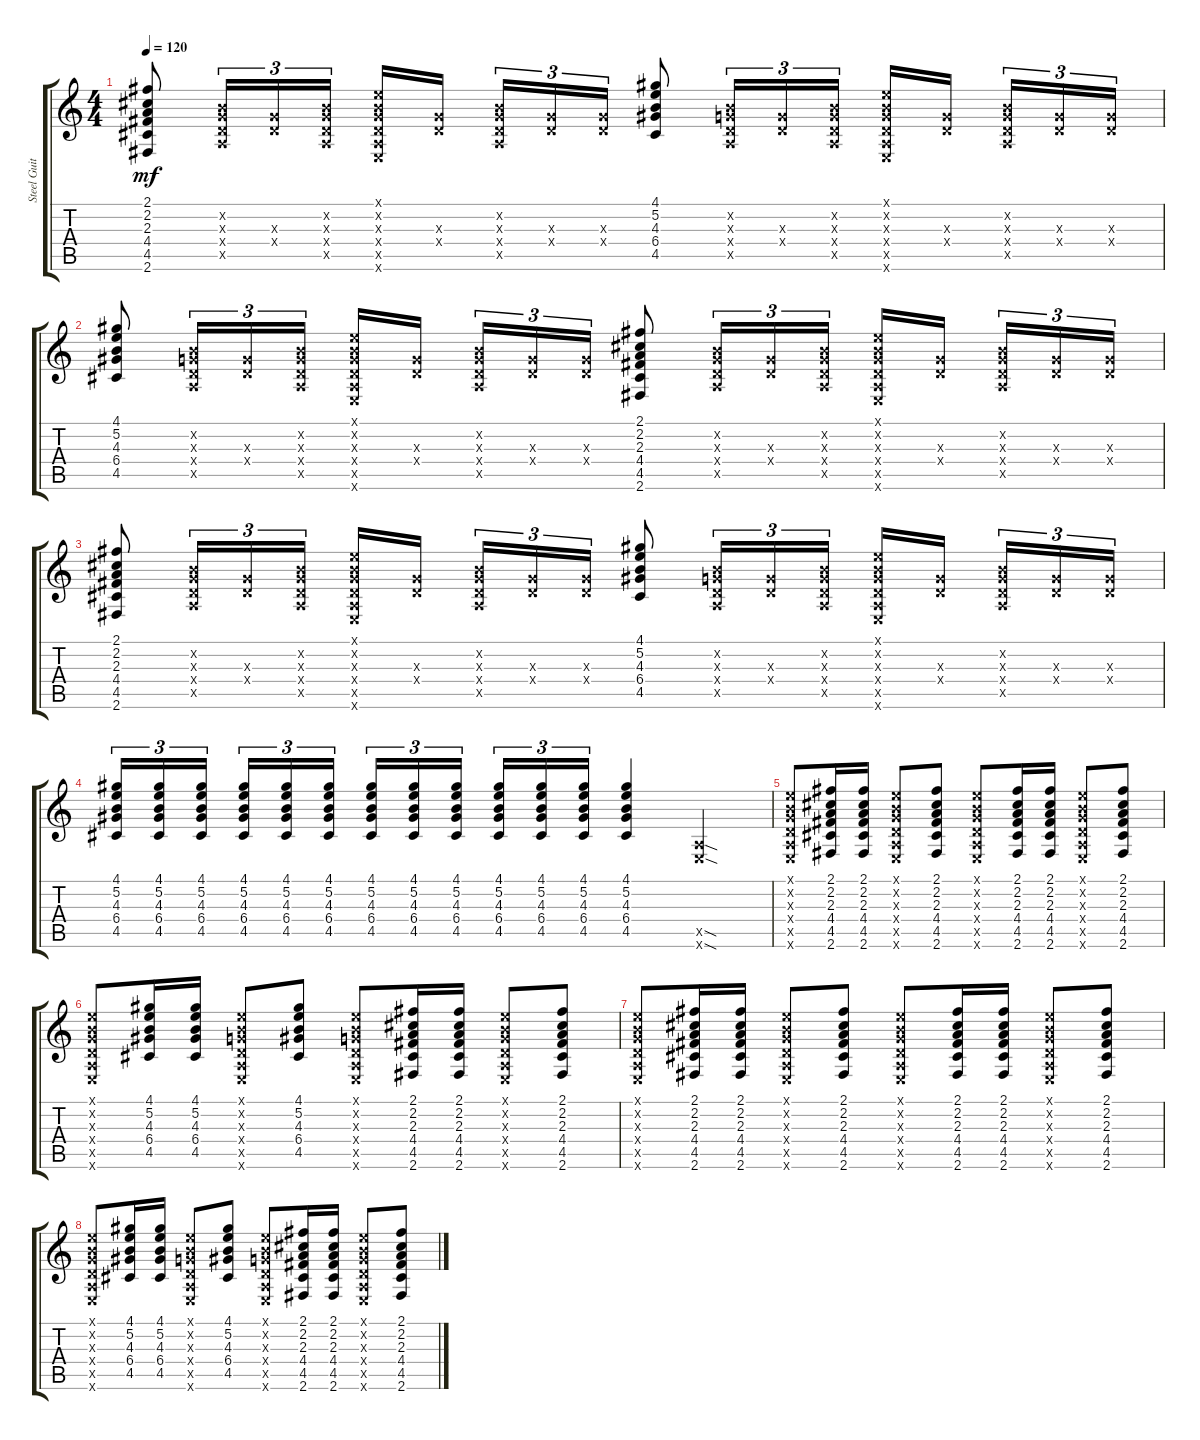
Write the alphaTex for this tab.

\track ("Steel Guitar" "Steel Guit") {solo instrument acousticguitarsteel}
\staff {score tabs}
\tuning (E4 B3 G3 D3 A2 E2) {hide}
\ts (4 4)
\tempo 120
\clef g2
\ks c
(2.1 2.2 2.3 4.4 4.5 2.6).8{dy mf} (0.2{x} 0.3{x} 0.4{x} 0.5{x}).16{tu (3 2)} (0.3{x} 0.4{x}).16{tu (3 2)} (0.2{x} 0.3{x} 0.4{x} 0.5{x}).16{tu (3 2)} (0.1{x} 0.2{x} 0.3{x} 0.4{x} 0.5{x} 0.6{x}).16 (0.3{x} 0.4{x}).16{beam splitsecondary} (0.2{x} 0.3{x} 0.4{x} 0.5{x}).16{tu (3 2)} (0.3{x} 0.4{x}).16{tu (3 2)} (0.3{x} 0.4{x}).16{tu (3 2)} (4.1 5.2 4.3 6.4 4.5).8 (0.2{x} 0.3{x} 0.4{x} 0.5{x}).16{tu (3 2)} (0.3{x} 0.4{x}).16{tu (3 2)} (0.2{x} 0.3{x} 0.4{x} 0.5{x}).16{tu (3 2)} (0.1{x} 0.2{x} 0.3{x} 0.4{x} 0.5{x} 0.6{x}).16 (0.3{x} 0.4{x}).16{beam splitsecondary} (0.2{x} 0.3{x} 0.4{x} 0.5{x}).16{tu (3 2)} (0.3{x} 0.4{x}).16{tu (3 2)} (0.3{x} 0.4{x}).16{tu (3 2)} |
(4.1 5.2 4.3 6.4 4.5).8 (0.2{x} 0.3{x} 0.4{x} 0.5{x}).16{tu (3 2)} (0.3{x} 0.4{x}).16{tu (3 2)} (0.2{x} 0.3{x} 0.4{x} 0.5{x}).16{tu (3 2)} (0.1{x} 0.2{x} 0.3{x} 0.4{x} 0.5{x} 0.6{x}).16 (0.3{x} 0.4{x}).16{beam splitsecondary} (0.2{x} 0.3{x} 0.4{x} 0.5{x}).16{tu (3 2)} (0.3{x} 0.4{x}).16{tu (3 2)} (0.3{x} 0.4{x}).16{tu (3 2)} (2.1 2.2 2.3 4.4 4.5 2.6).8 (0.2{x} 0.3{x} 0.4{x} 0.5{x}).16{tu (3 2)} (0.3{x} 0.4{x}).16{tu (3 2)} (0.2{x} 0.3{x} 0.4{x} 0.5{x}).16{tu (3 2)} (0.1{x} 0.2{x} 0.3{x} 0.4{x} 0.5{x} 0.6{x}).16 (0.3{x} 0.4{x}).16{beam splitsecondary} (0.2{x} 0.3{x} 0.4{x} 0.5{x}).16{tu (3 2)} (0.3{x} 0.4{x}).16{tu (3 2)} (0.3{x} 0.4{x}).16{tu (3 2)} |
(2.1 2.2 2.3 4.4 4.5 2.6).8 (0.2{x} 0.3{x} 0.4{x} 0.5{x}).16{tu (3 2)} (0.3{x} 0.4{x}).16{tu (3 2)} (0.2{x} 0.3{x} 0.4{x} 0.5{x}).16{tu (3 2)} (0.1{x} 0.2{x} 0.3{x} 0.4{x} 0.5{x} 0.6{x}).16 (0.3{x} 0.4{x}).16{beam splitsecondary} (0.2{x} 0.3{x} 0.4{x} 0.5{x}).16{tu (3 2)} (0.3{x} 0.4{x}).16{tu (3 2)} (0.3{x} 0.4{x}).16{tu (3 2)} (4.1 5.2 4.3 6.4 4.5).8 (0.2{x} 0.3{x} 0.4{x} 0.5{x}).16{tu (3 2)} (0.3{x} 0.4{x}).16{tu (3 2)} (0.2{x} 0.3{x} 0.4{x} 0.5{x}).16{tu (3 2)} (0.1{x} 0.2{x} 0.3{x} 0.4{x} 0.5{x} 0.6{x}).16 (0.3{x} 0.4{x}).16{beam splitsecondary} (0.2{x} 0.3{x} 0.4{x} 0.5{x}).16{tu (3 2)} (0.3{x} 0.4{x}).16{tu (3 2)} (0.3{x} 0.4{x}).16{tu (3 2)} |
(4.1 5.2 4.3 6.4 4.5).16{tu (3 2)} (4.1 5.2 4.3 6.4 4.5).16{tu (3 2)} (4.1 5.2 4.3 6.4 4.5).16{tu (3 2) beam splitsecondary} (4.1 5.2 4.3 6.4 4.5).16{tu (3 2)} (4.1 5.2 4.3 6.4 4.5).16{tu (3 2)} (4.1 5.2 4.3 6.4 4.5).16{tu (3 2)} (4.1 5.2 4.3 6.4 4.5).16{tu (3 2)} (4.1 5.2 4.3 6.4 4.5).16{tu (3 2)} (4.1 5.2 4.3 6.4 4.5).16{tu (3 2) beam splitsecondary} (4.1 5.2 4.3 6.4 4.5).16{tu (3 2)} (4.1 5.2 4.3 6.4 4.5).16{tu (3 2)} (4.1 5.2 4.3 6.4 4.5).16{tu (3 2)} (4.1 5.2 4.3 6.4 4.5).4 (0.5{sod x} 0.6{sod x}).4 |
(0.1{x} 0.2{x} 0.3{x} 0.4{x} 0.5{x} 0.6{x}).8 (2.1 2.2 2.3 4.4 4.5 2.6).16 (2.1 2.2 2.3 4.4 4.5 2.6).16 (0.1{x} 0.2{x} 0.3{x} 0.4{x} 0.5{x} 0.6{x}).8 (2.1 2.2 2.3 4.4 4.5 2.6).8 (0.1{x} 0.2{x} 0.3{x} 0.4{x} 0.5{x} 0.6{x}).8 (2.1 2.2 2.3 4.4 4.5 2.6).16 (2.1 2.2 2.3 4.4 4.5 2.6).16 (0.1{x} 0.2{x} 0.3{x} 0.4{x} 0.5{x} 0.6{x}).8 (2.1 2.2 2.3 4.4 4.5 2.6).8 |
(0.1{x} 0.2{x} 0.3{x} 0.4{x} 0.5{x} 0.6{x}).8 (4.1 5.2 4.3 6.4 4.5).16 (4.1 5.2 4.3 6.4 4.5).16 (0.1{x} 0.2{x} 0.3{x} 0.4{x} 0.5{x} 0.6{x}).8 (4.1 5.2 4.3 6.4 4.5).8 (0.1{x} 0.2{x} 0.3{x} 0.4{x} 0.5{x} 0.6{x}).8 (2.1 2.2 2.3 4.4 4.5 2.6).16 (2.1 2.2 2.3 4.4 4.5 2.6).16 (0.1{x} 0.2{x} 0.3{x} 0.4{x} 0.5{x} 0.6{x}).8 (2.1 2.2 2.3 4.4 4.5 2.6).8 |
(0.1{x} 0.2{x} 0.3{x} 0.4{x} 0.5{x} 0.6{x}).8 (2.1 2.2 2.3 4.4 4.5 2.6).16 (2.1 2.2 2.3 4.4 4.5 2.6).16 (0.1{x} 0.2{x} 0.3{x} 0.4{x} 0.5{x} 0.6{x}).8 (2.1 2.2 2.3 4.4 4.5 2.6).8 (0.1{x} 0.2{x} 0.3{x} 0.4{x} 0.5{x} 0.6{x}).8 (2.1 2.2 2.3 4.4 4.5 2.6).16 (2.1 2.2 2.3 4.4 4.5 2.6).16 (0.1{x} 0.2{x} 0.3{x} 0.4{x} 0.5{x} 0.6{x}).8 (2.1 2.2 2.3 4.4 4.5 2.6).8 |
(0.1{x} 0.2{x} 0.3{x} 0.4{x} 0.5{x} 0.6{x}).8 (4.1 5.2 4.3 6.4 4.5).16 (4.1 5.2 4.3 6.4 4.5).16 (0.1{x} 0.2{x} 0.3{x} 0.4{x} 0.5{x} 0.6{x}).8 (4.1 5.2 4.3 6.4 4.5).8 (0.1{x} 0.2{x} 0.3{x} 0.4{x} 0.5{x} 0.6{x}).8 (2.1 2.2 2.3 4.4 4.5 2.6).16 (2.1 2.2 2.3 4.4 4.5 2.6).16 (0.1{x} 0.2{x} 0.3{x} 0.4{x} 0.5{x} 0.6{x}).8 (2.1 2.2 2.3 4.4 4.5 2.6).8
